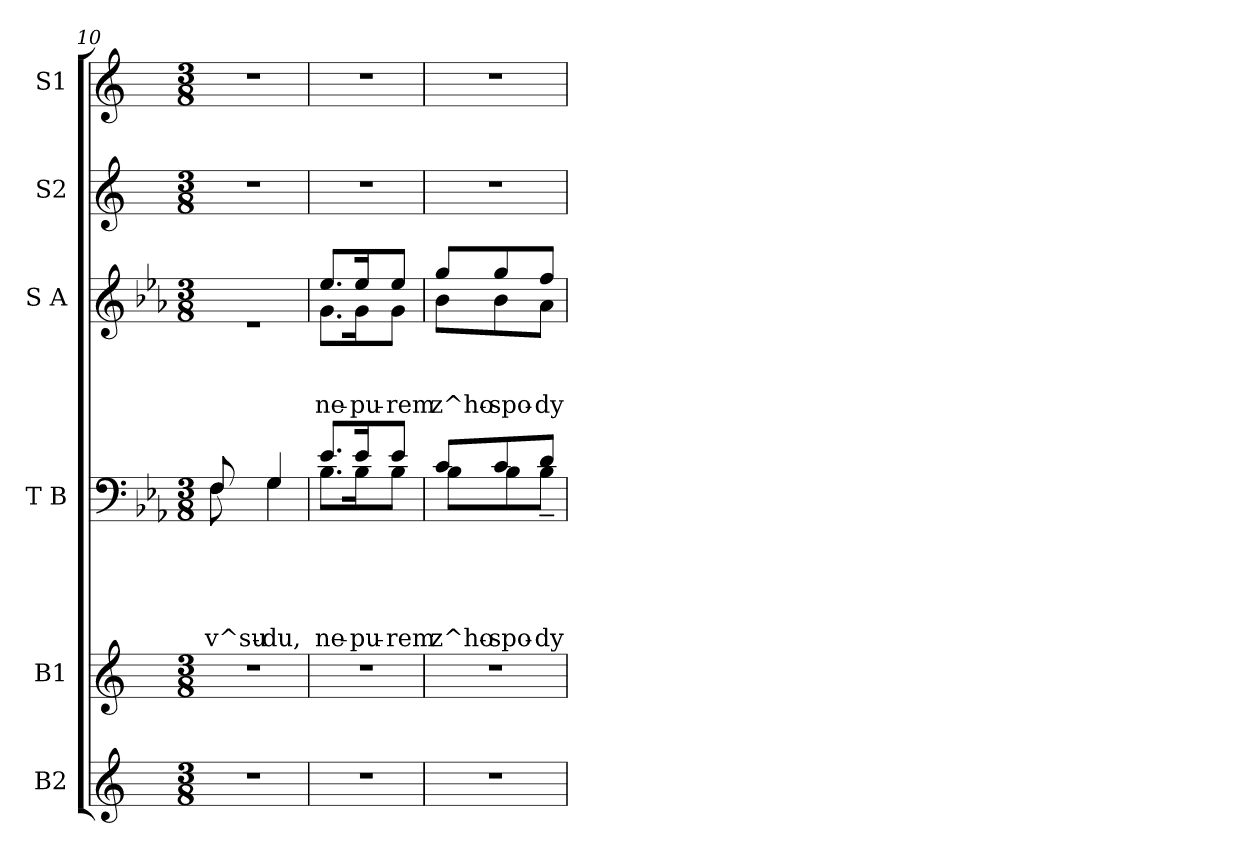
**kern	**kern	**kern	**text	**text	**text	**text	**text	**kern	**text	**text	**text	**kern	**kern
*part6	*part5	*part4	*part4	*part4	*part4	*part4	*part4	*part3	*part3	*part3	*part3	*part2	*part1
*staff6	*staff5	*staff4	*staff4	*staff4	*staff4	*staff4	*staff4	*staff3	*staff3	*staff3	*staff3	*staff2	*staff1
*I"B2	*I"B1	*I"T B	*	*	*	*	*	*I"S A	*	*	*	*I"S2	*I"S1
*	*I'B	*I'T B	*	*	*	*	*	*I'S A	*	*	*	*I'S2	*I'S1
!!LO:LB:g=z
*clefG2	*clefG2	*clefF4	*	*	*	*	*	*clefG2	*	*	*	*clefG2	*clefG2
*k[]	*k[]	*k[b-e-a-]	*	*	*	*	*	*k[b-e-a-]	*	*	*	*k[]	*k[]
*C:	*C:	*E-:	*	*	*	*	*	*E-:	*	*	*	*C:	*C:
*M3/8	*M3/8	*M3/8	*	*	*	*	*	*M3/8	*	*	*	*M3/8	*M3/8
=10	=10	=10	=10	=10	=10	=10	=10	=10	=10	=10	=10	=10	=10
*	*	*^	*	*	*	*	*	*	*	*	*	*	*
!	!	!	!	!	!	!	!	!LO:LY:b	!	!	!	!	!	!
4.r	4.r	8F/	8F\	.	.	.	.	v^su-	4.re	.	.	.	4.r	4.r
!	!	!	!	!	!	!	!	!LO:LY:b	!	!	!	!	!	!
.	.	4G/	4G\	.	.	.	.	-du,	.	.	.	.	.	.
=11	=11	=11	=11	=11	=11	=11	=11	=11	=11	=11	=11	=11	=11	=11
!	!	!	!	!	!	!	!	!LO:LY:b	!	!	!	!LO:LY:b	!	!
*	*	*	*	*	*	*	*	*	*^	*	*	*	*	*
4.r	4.r	8.e-/L	8.B-\L	.	.	.	.	ne-	8.ee-/L	8.g\L	.	.	ne-	4.r	4.r
!	!	!	!	!	!	!	!	!LO:LY:b	!	!	!	!	!LO:LY:b	!	!
.	.	16e-/K	16B-\K	.	.	.	.	-pu-	16ee-/K	16g\K	.	.	-pu-	.	.
!	!	!	!	!	!	!	!	!LO:LY:b	!	!	!	!	!LO:LY:b	!	!
.	.	8e-/J	8B-\J	.	.	.	.	-rem	8ee-/J	8g\J	.	.	-rem	.	.
=12	=12	=12	=12	=12	=12	=12	=12	=12	=12	=12	=12	=12	=12	=12	=12
!	!	!	!	!	!	!	!	!LO:LY:b	!	!	!	!	!LO:LY:b	!	!
4.r	4.r	8c/L	8B-\L	.	.	.	.	z^ho-	8gg/L	8b-\L	.	.	z^ho-	4.r	4.r
!	!	!	!	!	!	!	!	!LO:LY:b	!	!	!	!	!LO:LY:b	!	!
.	.	8c/	8B-\	.	.	.	.	-spo-	8gg/	8b-\	.	.	-spo-	.	.
!	!	!	!	!	!	!	!	!LO:LY:b	!	!	!	!	!LO:LY:b	!	!
.	.	8d/J	8B-~<\J	.	.	.	.	-dy	8ff/J	8a-\J	.	.	-dy	.	.
*	*	*v	*v	*	*	*	*	*	*	*	*	*	*	*	*
*	*	*	*	*	*	*	*	*v	*v	*	*	*	*	*
=	=	=	=	=	=	=	=	=	=	=	=	=	=
*-	*-	*-	*-	*-	*-	*-	*-	*-	*-	*-	*-	*-	*-
